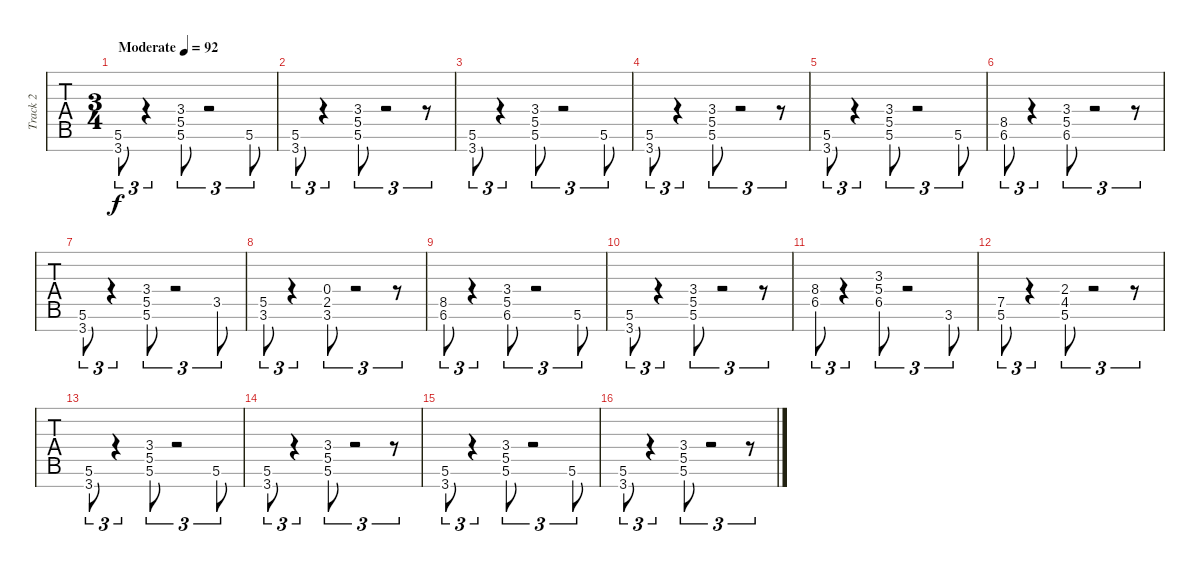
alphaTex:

\track ("Track 2" "Track 2") {instrument stringensemble1}
\staff {tabs}
\tuning (E4 B3 G3 D3 A2 E2 B1) {hide}
\ts (3 4)
\tempo (92 "Moderate")
\clef g2
\ks c
(5.6 3.7).8{tu (3 2) dy f instrument stringensemble1} r.4{tu (3 2)} (3.4 5.5 5.6).8{tu (3 2)} r.2{tu (3 2)} 5.6.8{tu (3 2)} |
(5.6 3.7).8{tu (3 2)} r.4{tu (3 2)} (3.4 5.5 5.6).8{tu (3 2)} r.2{tu (3 2)} r.8{tu (3 2)} |
(5.6 3.7).8{tu (3 2)} r.4{tu (3 2)} (3.4 5.5 5.6).8{tu (3 2)} r.2{tu (3 2)} 5.6.8{tu (3 2)} |
(5.6 3.7).8{tu (3 2)} r.4{tu (3 2)} (3.4 5.5 5.6).8{tu (3 2)} r.2{tu (3 2)} r.8{tu (3 2)} |
(5.6 3.7).8{tu (3 2)} r.4{tu (3 2)} (3.4 5.5 5.6).8{tu (3 2)} r.2{tu (3 2)} 5.6.8{tu (3 2)} |
(8.5 6.6).8{tu (3 2)} r.4{tu (3 2)} (3.4 5.5 6.6).8{tu (3 2)} r.2{tu (3 2)} r.8{tu (3 2)} |
(5.6 3.7).8{tu (3 2)} r.4{tu (3 2)} (3.4 5.5 5.6).8{tu (3 2)} r.2{tu (3 2)} 3.5.8{tu (3 2)} |
(5.5 3.6).8{tu (3 2)} r.4{tu (3 2)} (0.4 2.5 3.6).8{tu (3 2)} r.2{tu (3 2)} r.8{tu (3 2)} |
(8.5 6.6).8{tu (3 2)} r.4{tu (3 2)} (3.4 5.5 6.6).8{tu (3 2)} r.2{tu (3 2)} 5.6.8{tu (3 2)} |
(5.6 3.7).8{tu (3 2)} r.4{tu (3 2)} (3.4 5.5 5.6).8{tu (3 2)} r.2{tu (3 2)} r.8{tu (3 2)} |
(8.4 6.5).8{tu (3 2)} r.4{tu (3 2)} (3.3 5.4 6.5).8{tu (3 2)} r.2{tu (3 2)} 3.6.8{tu (3 2)} |
(7.5 5.6).8{tu (3 2)} r.4{tu (3 2)} (2.4 4.5 5.6).8{tu (3 2)} r.2{tu (3 2)} r.8{tu (3 2)} |
(5.6 3.7).8{tu (3 2)} r.4{tu (3 2)} (3.4 5.5 5.6).8{tu (3 2)} r.2{tu (3 2)} 5.6.8{tu (3 2)} |
(5.6 3.7).8{tu (3 2)} r.4{tu (3 2)} (3.4 5.5 5.6).8{tu (3 2)} r.2{tu (3 2)} r.8{tu (3 2)} |
(5.6 3.7).8{tu (3 2)} r.4{tu (3 2)} (3.4 5.5 5.6).8{tu (3 2)} r.2{tu (3 2)} 5.6.8{tu (3 2)} |
(5.6 3.7).8{tu (3 2)} r.4{tu (3 2)} (3.4 5.5 5.6).8{tu (3 2)} r.2{tu (3 2)} r.8{tu (3 2)}
